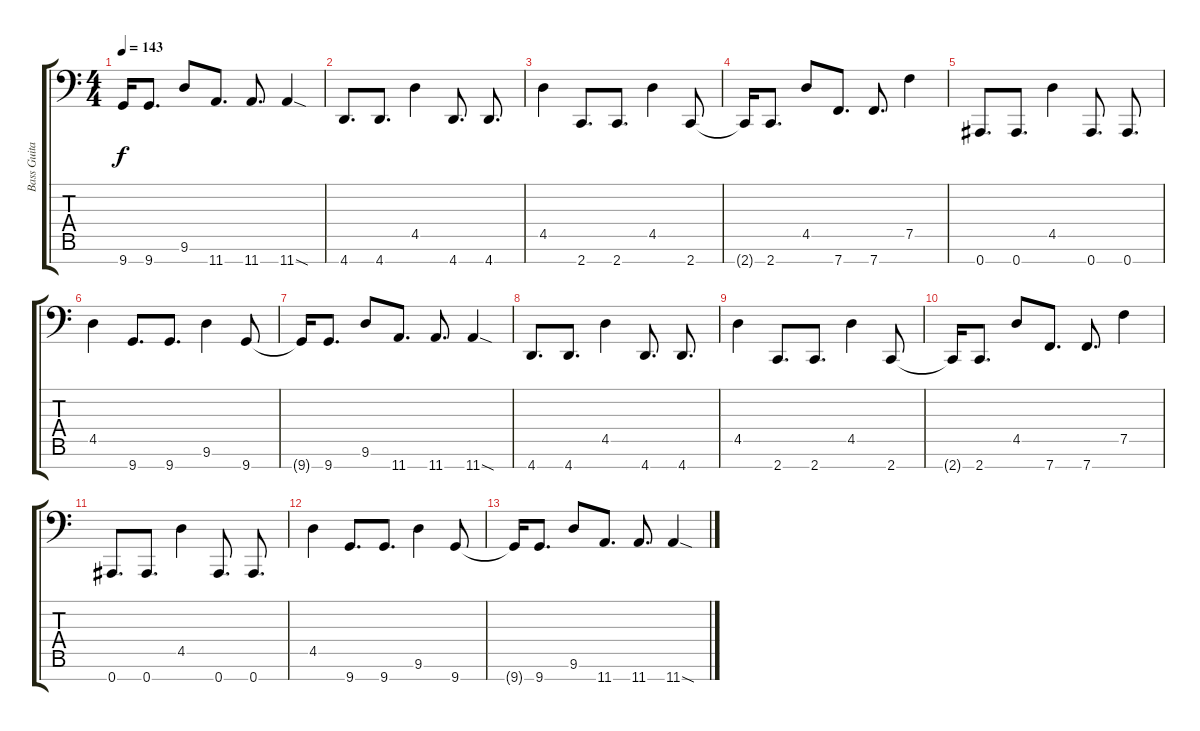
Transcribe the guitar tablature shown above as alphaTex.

\track ("Bass Guitar" "Bass Guita") {instrument electricbassfinger}
\staff {score tabs}
\tuning (Eb3 Bb2 F2 Eb2 Bb1 F1 Bb0) {hide}
\ts (4 4)
\tempo 143
\clef f4
\ks c
9.7{t}.16{dy f} 9.7.8{d} 9.6.8 11.7.8{d} 11.7.8{d} 11.7{sod}.4 |
4.7.8{d} 4.7.8{d} 4.5.4 4.7.8{d} 4.7.8{d} |
4.5.4 2.7.8{d} 2.7.8{d} 4.5.4 2.7.8 |
2.7{t}.16 2.7.8{d} 4.5.8 7.7.8{d} 7.7.8{d} 7.5.4 |
0.7.8{d} 0.7.8{d} 4.5.4 0.7.8{d} 0.7.8{d} |
4.5.4 9.7.8{d} 9.7.8{d} 9.6.4 9.7.8 |
9.7{t}.16 9.7.8{d} 9.6.8 11.7.8{d} 11.7.8{d} 11.7{sod}.4 |
4.7.8{d} 4.7.8{d} 4.5.4 4.7.8{d} 4.7.8{d} |
4.5.4 2.7.8{d} 2.7.8{d} 4.5.4 2.7.8 |
2.7{t}.16 2.7.8{d} 4.5.8 7.7.8{d} 7.7.8{d} 7.5.4 |
0.7.8{d} 0.7.8{d} 4.5.4 0.7.8{d} 0.7.8{d} |
4.5.4 9.7.8{d} 9.7.8{d} 9.6.4 9.7.8 |
9.7{t}.16 9.7.8{d} 9.6.8 11.7.8{d} 11.7.8{d} 11.7{sod}.4
